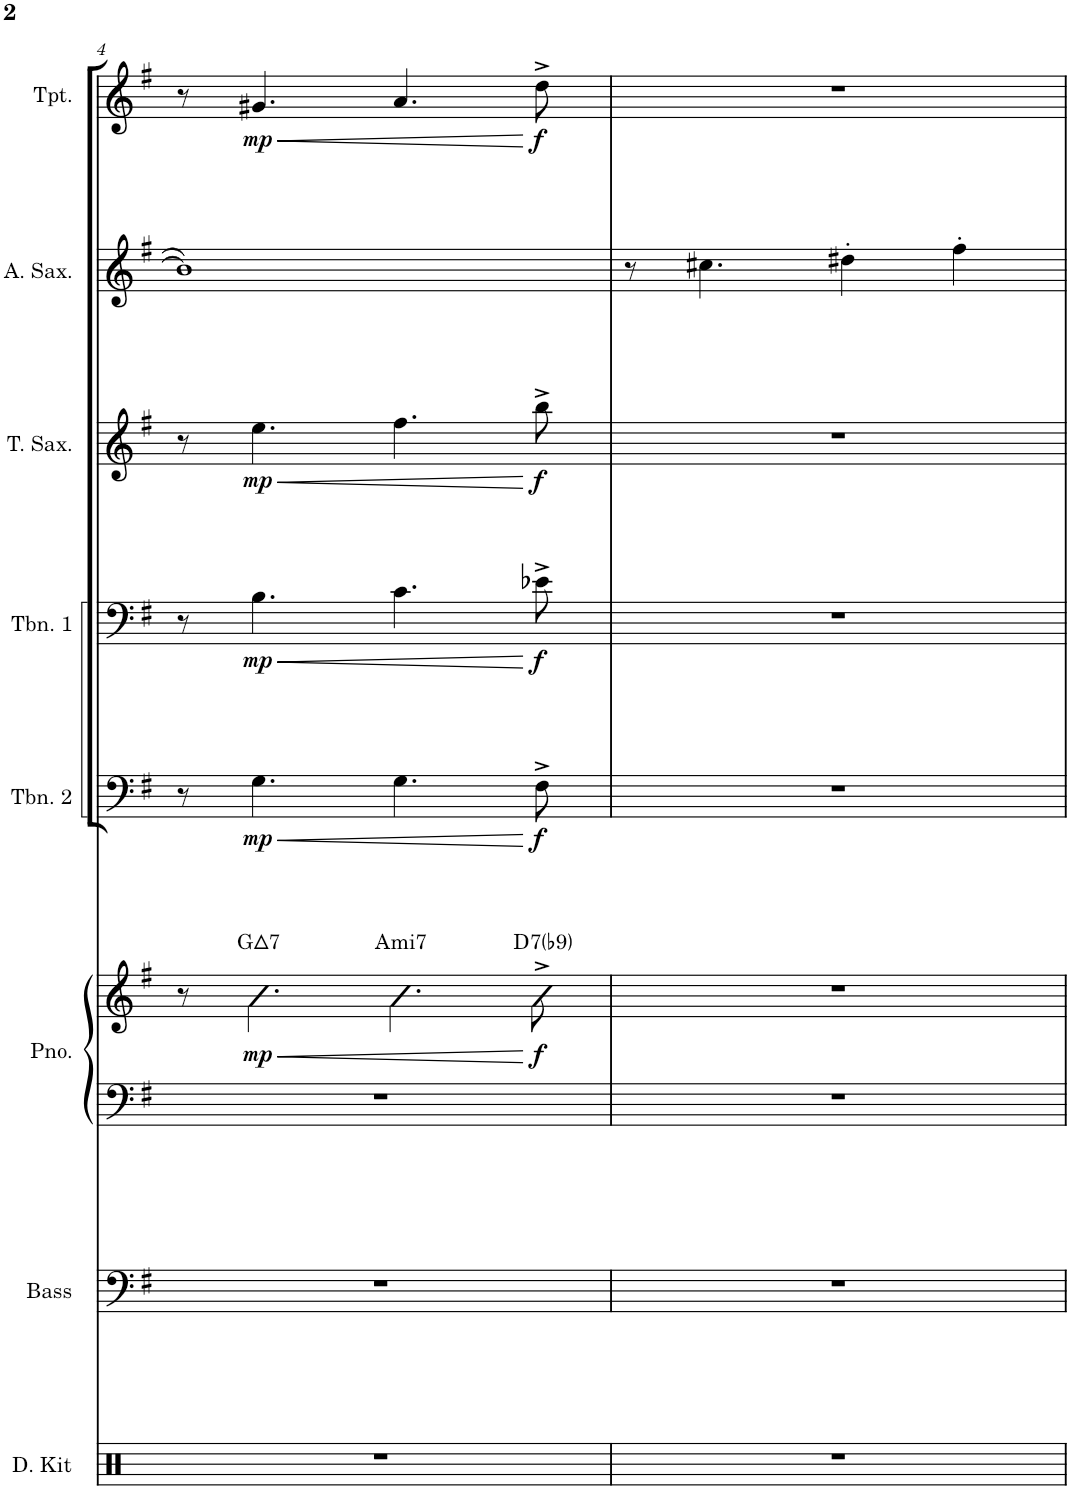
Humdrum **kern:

**kern	**kern	**kern	**kern	**dynam	**harte	**kern	**dynam	**kern	**dynam	**kern	**dynam	**kern	**kern	**dynam
*part8	*part7	*part6	*part6	*part6	*part6	*part5	*part5	*part4	*part4	*part3	*part3	*part2	*part1	*part1
*staff9	*staff8	*staff7	*staff6	*staff6/7	*	*staff5	*staff5	*staff4	*staff4	*staff3	*staff3	*staff2	*staff1	*staff1
*I"Drum Kit	*I"Acoustic Bass	*I"Piano	*	*	*	*I"Trombone 2	*	*I"Trombone 1	*	*I"Tenor Saxophone	*	*I"Alto Saxophone	*I"Trumpet	*
*I'D. Kit	*I'Bass	*I'Pno.	*	*	*	*I'Tbn. 2	*	*I'Tbn. 1	*	*I'T. Sax.	*	*I'A. Sax.	*I'Tpt.	*
!!LO:PB:g=z
*clefX	*clefF4	*clefF4	*clefG2	*	*	*clefF4	*	*clefF4	*	*clefG2	*	*clefG2	*clefG2	*
*	*Trd7c12	*	*	*	*	*	*	*	*	*Trd8c14	*	*Trd5c9	*Trd1c2	*
*k[]	*k[f#]	*k[f#]	*k[f#]	*	*	*k[f#]	*	*k[f#]	*	*k[f#]	*	*k[f#]	*k[f#]	*
*M4/4	*M4/4	*M4/4	*M4/4	*	*	*M4/4	*	*M4/4	*	*M4/4	*	*M4/4	*M4/4	*
=4	=4	=4	=4	=4	=4	=4	=4	=4	=4	=4	=4	=4	=4	=4
1r	1r	1r	8r	.	.	8r	.	8r	.	8r	.	1b]	8r	.
!	!	!	!	!LO:HP:b	!	!	!LO:HP:b	!	!LO:HP:b	!	!LO:HP:b	!	!	!LO:HP:b
!	!	!	!	!LO:DY:n=1:b	!LO:H:kt=7	!	!LO:DY:n=1:b	!	!LO:DY:n=1:b	!	!LO:DY:n=1:b	!	!	!LO:DY:n=1:b
.	.	.	4.G\	< mp	G:maj7	4.G\	< mp	4.B\	< mp	4.ee\	< mp	.	4.g#X/	< mp
!	!	!	!	!	!LO:H:kt=mi7	!	!	!	!	!	!	!	!	!
.	.	.	4.G\	.	A:min7	4.G\	.	4.c\	.	4.ff#\	.	.	4.a/	.
!	!	!	!	!LO:DY:n=2:b	!LO:H:kt=7	!	!LO:DY:n=2:b	!	!LO:DY:n=2:b	!	!LO:DY:n=2:b	!	!	!LO:DY:n=2:b
.	.	.	8F#^\	[ f	D:7(b9)	8F#^\	[ f	8e-X^\	[ f	8bb^\	[ f	.	8dd^\	[ f
=5	=5	=5	=5	=5	=5	=5	=5	=5	=5	=5	=5	=5	=5	=5
1r	1r	1r	1r	.	.	1r	.	1r	.	1r	.	8r	1r	.
.	.	.	.	.	.	.	.	.	.	.	.	4.cc#X\	.	.
.	.	.	.	.	.	.	.	.	.	.	.	4dd#X'\	.	.
.	.	.	.	.	.	.	.	.	.	.	.	4ff#'\	.	.
=	=	=	=	=	=	=	=	=	=	=	=	=	=	=
*-	*-	*-	*-	*-	*-	*-	*-	*-	*-	*-	*-	*-	*-	*-
